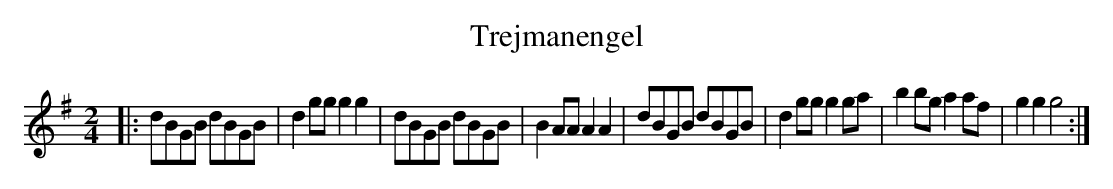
X:1
T:Trejmanengel
M:2/4
L:1/8
K:G
|:dBGB dBGB | d2gg g2g2 | dBGB dBGB | B2AA A2A2 | dBGB dBGB | d2gg g2ga | b2bg a2af | g2g2 g4 :|
